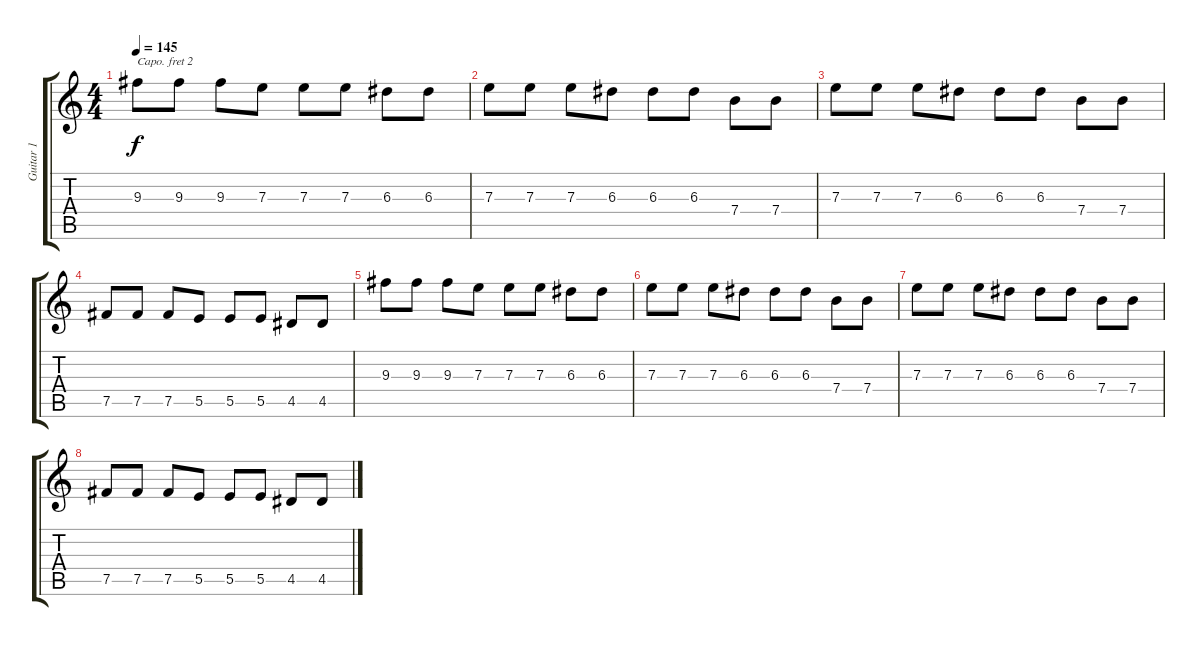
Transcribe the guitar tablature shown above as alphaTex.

\track ("Guitar 1" "Guitar 1") {instrument electricguitarjazz}
\staff {score tabs}
\capo 2
\tuning (E4 B3 G3 D3 A2 E2) {hide}
\ts (4 4)
\tempo 145
\clef g2
\ks c
9.3.8{dy f instrument overdrivenguitar} 9.3.8 9.3.8 7.3.8 7.3.8 7.3.8 6.3.8 6.3.8 |
7.3.8 7.3.8 7.3.8 6.3.8 6.3.8 6.3.8 7.4.8 7.4.8 |
7.3.8 7.3.8 7.3.8 6.3.8 6.3.8 6.3.8 7.4.8 7.4.8 |
7.5.8 7.5.8 7.5.8 5.5.8 5.5.8 5.5.8 4.5.8 4.5.8 |
9.3.8{instrument overdrivenguitar} 9.3.8 9.3.8 7.3.8 7.3.8 7.3.8 6.3.8 6.3.8 |
7.3.8 7.3.8 7.3.8 6.3.8 6.3.8 6.3.8 7.4.8 7.4.8 |
7.3.8 7.3.8 7.3.8 6.3.8 6.3.8 6.3.8 7.4.8 7.4.8 |
7.5.8 7.5.8 7.5.8 5.5.8 5.5.8 5.5.8 4.5.8 4.5.8
